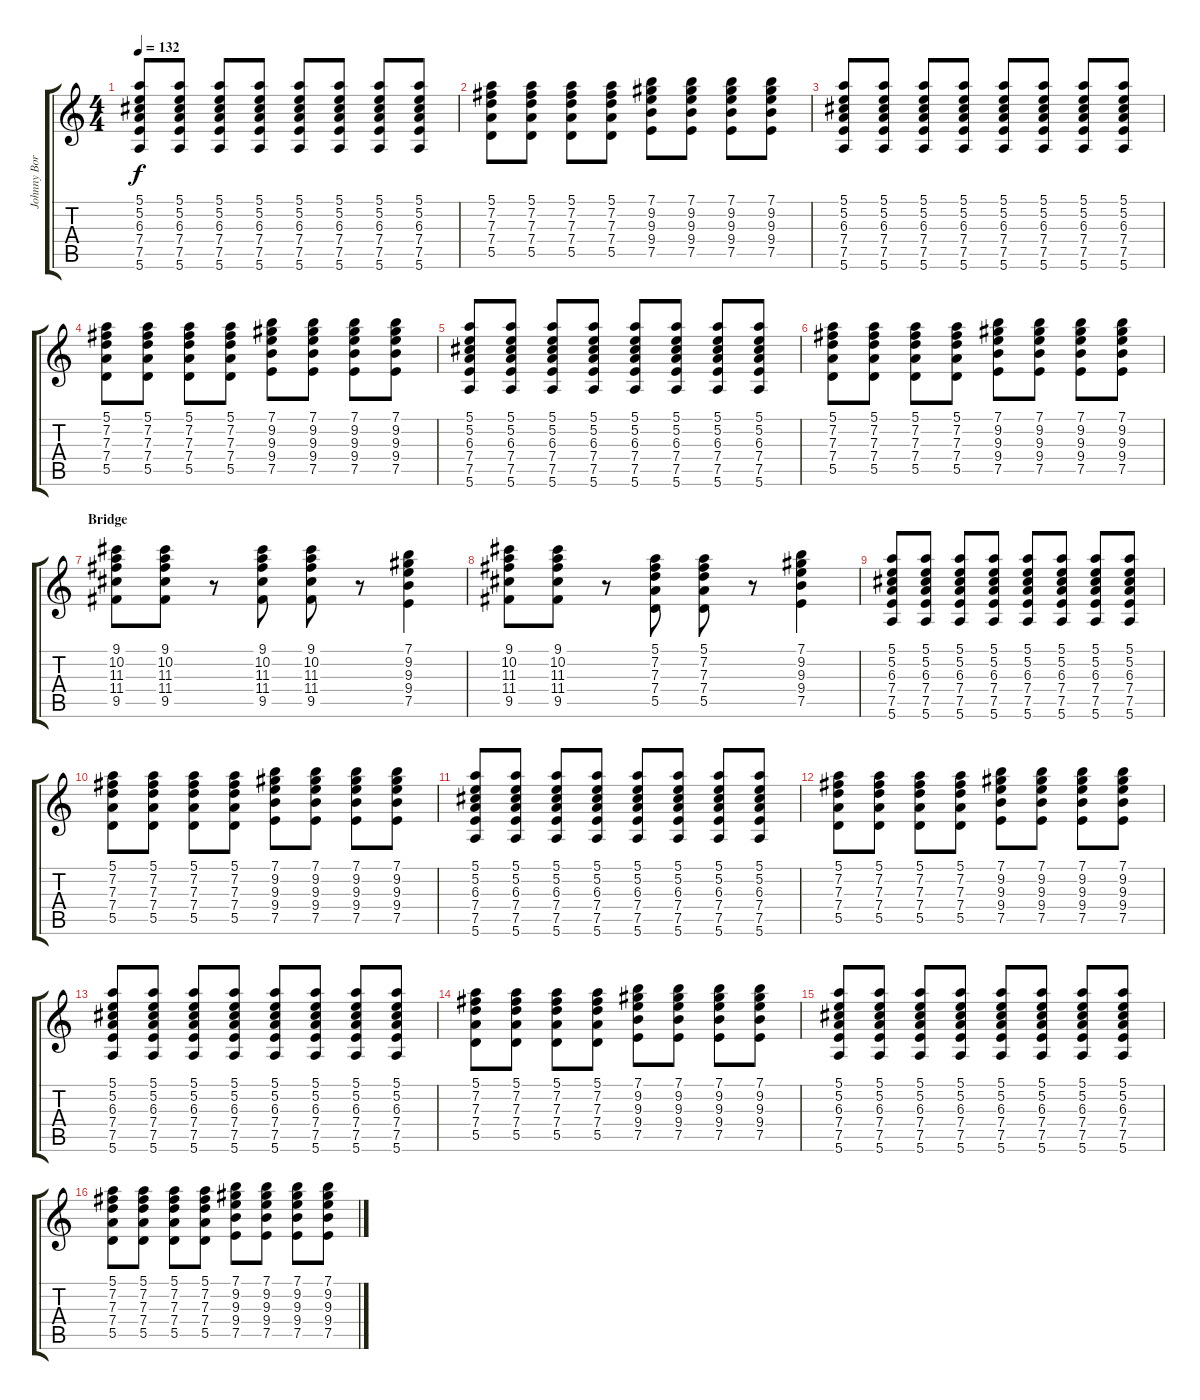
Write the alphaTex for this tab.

\track ("Johnny Borrell" "Johnny Bor") {instrument electricguitarclean}
\staff {score tabs}
\tuning (E4 B3 G3 D3 A2 E2) {hide}
\ts (4 4)
\tempo 132
\clef g2
\ks c
(5.1 5.2 6.3 7.4 7.5 5.6).8{dy f} (5.1 5.2 6.3 7.4 7.5 5.6).8 (5.1 5.2 6.3 7.4 7.5 5.6).8 (5.1 5.2 6.3 7.4 7.5 5.6).8 (5.1 5.2 6.3 7.4 7.5 5.6).8 (5.1 5.2 6.3 7.4 7.5 5.6).8 (5.1 5.2 6.3 7.4 7.5 5.6).8 (5.1 5.2 6.3 7.4 7.5 5.6).8 |
(5.1 7.2 7.3 7.4 5.5).8 (5.1 7.2 7.3 7.4 5.5).8 (5.1 7.2 7.3 7.4 5.5).8 (5.1 7.2 7.3 7.4 5.5).8 (7.1 9.2 9.3 9.4 7.5).8 (7.1 9.2 9.3 9.4 7.5).8 (7.1 9.2 9.3 9.4 7.5).8 (7.1 9.2 9.3 9.4 7.5).8 |
(5.1 5.2 6.3 7.4 7.5 5.6).8 (5.1 5.2 6.3 7.4 7.5 5.6).8 (5.1 5.2 6.3 7.4 7.5 5.6).8 (5.1 5.2 6.3 7.4 7.5 5.6).8 (5.1 5.2 6.3 7.4 7.5 5.6).8 (5.1 5.2 6.3 7.4 7.5 5.6).8 (5.1 5.2 6.3 7.4 7.5 5.6).8 (5.1 5.2 6.3 7.4 7.5 5.6).8 |
(5.1 7.2 7.3 7.4 5.5).8 (5.1 7.2 7.3 7.4 5.5).8 (5.1 7.2 7.3 7.4 5.5).8 (5.1 7.2 7.3 7.4 5.5).8 (7.1 9.2 9.3 9.4 7.5).8 (7.1 9.2 9.3 9.4 7.5).8 (7.1 9.2 9.3 9.4 7.5).8 (7.1 9.2 9.3 9.4 7.5).8 |
(5.1 5.2 6.3 7.4 7.5 5.6).8 (5.1 5.2 6.3 7.4 7.5 5.6).8 (5.1 5.2 6.3 7.4 7.5 5.6).8 (5.1 5.2 6.3 7.4 7.5 5.6).8 (5.1 5.2 6.3 7.4 7.5 5.6).8 (5.1 5.2 6.3 7.4 7.5 5.6).8 (5.1 5.2 6.3 7.4 7.5 5.6).8 (5.1 5.2 6.3 7.4 7.5 5.6).8 |
(5.1 7.2 7.3 7.4 5.5).8 (5.1 7.2 7.3 7.4 5.5).8 (5.1 7.2 7.3 7.4 5.5).8 (5.1 7.2 7.3 7.4 5.5).8 (7.1 9.2 9.3 9.4 7.5).8 (7.1 9.2 9.3 9.4 7.5).8 (7.1 9.2 9.3 9.4 7.5).8 (7.1 9.2 9.3 9.4 7.5).8 |
\section ("" "Bridge")
(9.1 10.2 11.3 11.4 9.5).8 (9.1 10.2 11.3 11.4 9.5).8 r.8 (9.1 10.2 11.3 11.4 9.5).8 (9.1 10.2 11.3 11.4 9.5).8 r.8 (7.1 9.2 9.3 9.4 7.5).4 |
(9.1 10.2 11.3 11.4 9.5).8 (9.1 10.2 11.3 11.4 9.5).8 r.8 (5.1 7.2 7.3 7.4 5.5).8 (5.1 7.2 7.3 7.4 5.5).8 r.8 (7.1 9.2 9.3 9.4 7.5).4 |
(5.1 5.2 6.3 7.4 7.5 5.6).8 (5.1 5.2 6.3 7.4 7.5 5.6).8 (5.1 5.2 6.3 7.4 7.5 5.6).8 (5.1 5.2 6.3 7.4 7.5 5.6).8 (5.1 5.2 6.3 7.4 7.5 5.6).8 (5.1 5.2 6.3 7.4 7.5 5.6).8 (5.1 5.2 6.3 7.4 7.5 5.6).8 (5.1 5.2 6.3 7.4 7.5 5.6).8 |
(5.1 7.2 7.3 7.4 5.5).8 (5.1 7.2 7.3 7.4 5.5).8 (5.1 7.2 7.3 7.4 5.5).8 (5.1 7.2 7.3 7.4 5.5).8 (7.1 9.2 9.3 9.4 7.5).8 (7.1 9.2 9.3 9.4 7.5).8 (7.1 9.2 9.3 9.4 7.5).8 (7.1 9.2 9.3 9.4 7.5).8 |
(5.1 5.2 6.3 7.4 7.5 5.6).8 (5.1 5.2 6.3 7.4 7.5 5.6).8 (5.1 5.2 6.3 7.4 7.5 5.6).8 (5.1 5.2 6.3 7.4 7.5 5.6).8 (5.1 5.2 6.3 7.4 7.5 5.6).8 (5.1 5.2 6.3 7.4 7.5 5.6).8 (5.1 5.2 6.3 7.4 7.5 5.6).8 (5.1 5.2 6.3 7.4 7.5 5.6).8 |
(5.1 7.2 7.3 7.4 5.5).8 (5.1 7.2 7.3 7.4 5.5).8 (5.1 7.2 7.3 7.4 5.5).8 (5.1 7.2 7.3 7.4 5.5).8 (7.1 9.2 9.3 9.4 7.5).8 (7.1 9.2 9.3 9.4 7.5).8 (7.1 9.2 9.3 9.4 7.5).8 (7.1 9.2 9.3 9.4 7.5).8 |
(5.1 5.2 6.3 7.4 7.5 5.6).8 (5.1 5.2 6.3 7.4 7.5 5.6).8 (5.1 5.2 6.3 7.4 7.5 5.6).8 (5.1 5.2 6.3 7.4 7.5 5.6).8 (5.1 5.2 6.3 7.4 7.5 5.6).8 (5.1 5.2 6.3 7.4 7.5 5.6).8 (5.1 5.2 6.3 7.4 7.5 5.6).8 (5.1 5.2 6.3 7.4 7.5 5.6).8 |
(5.1 7.2 7.3 7.4 5.5).8 (5.1 7.2 7.3 7.4 5.5).8 (5.1 7.2 7.3 7.4 5.5).8 (5.1 7.2 7.3 7.4 5.5).8 (7.1 9.2 9.3 9.4 7.5).8 (7.1 9.2 9.3 9.4 7.5).8 (7.1 9.2 9.3 9.4 7.5).8 (7.1 9.2 9.3 9.4 7.5).8 |
(5.1 5.2 6.3 7.4 7.5 5.6).8 (5.1 5.2 6.3 7.4 7.5 5.6).8 (5.1 5.2 6.3 7.4 7.5 5.6).8 (5.1 5.2 6.3 7.4 7.5 5.6).8 (5.1 5.2 6.3 7.4 7.5 5.6).8 (5.1 5.2 6.3 7.4 7.5 5.6).8 (5.1 5.2 6.3 7.4 7.5 5.6).8 (5.1 5.2 6.3 7.4 7.5 5.6).8 |
(5.1 7.2 7.3 7.4 5.5).8 (5.1 7.2 7.3 7.4 5.5).8 (5.1 7.2 7.3 7.4 5.5).8 (5.1 7.2 7.3 7.4 5.5).8 (7.1 9.2 9.3 9.4 7.5).8 (7.1 9.2 9.3 9.4 7.5).8 (7.1 9.2 9.3 9.4 7.5).8 (7.1 9.2 9.3 9.4 7.5).8
